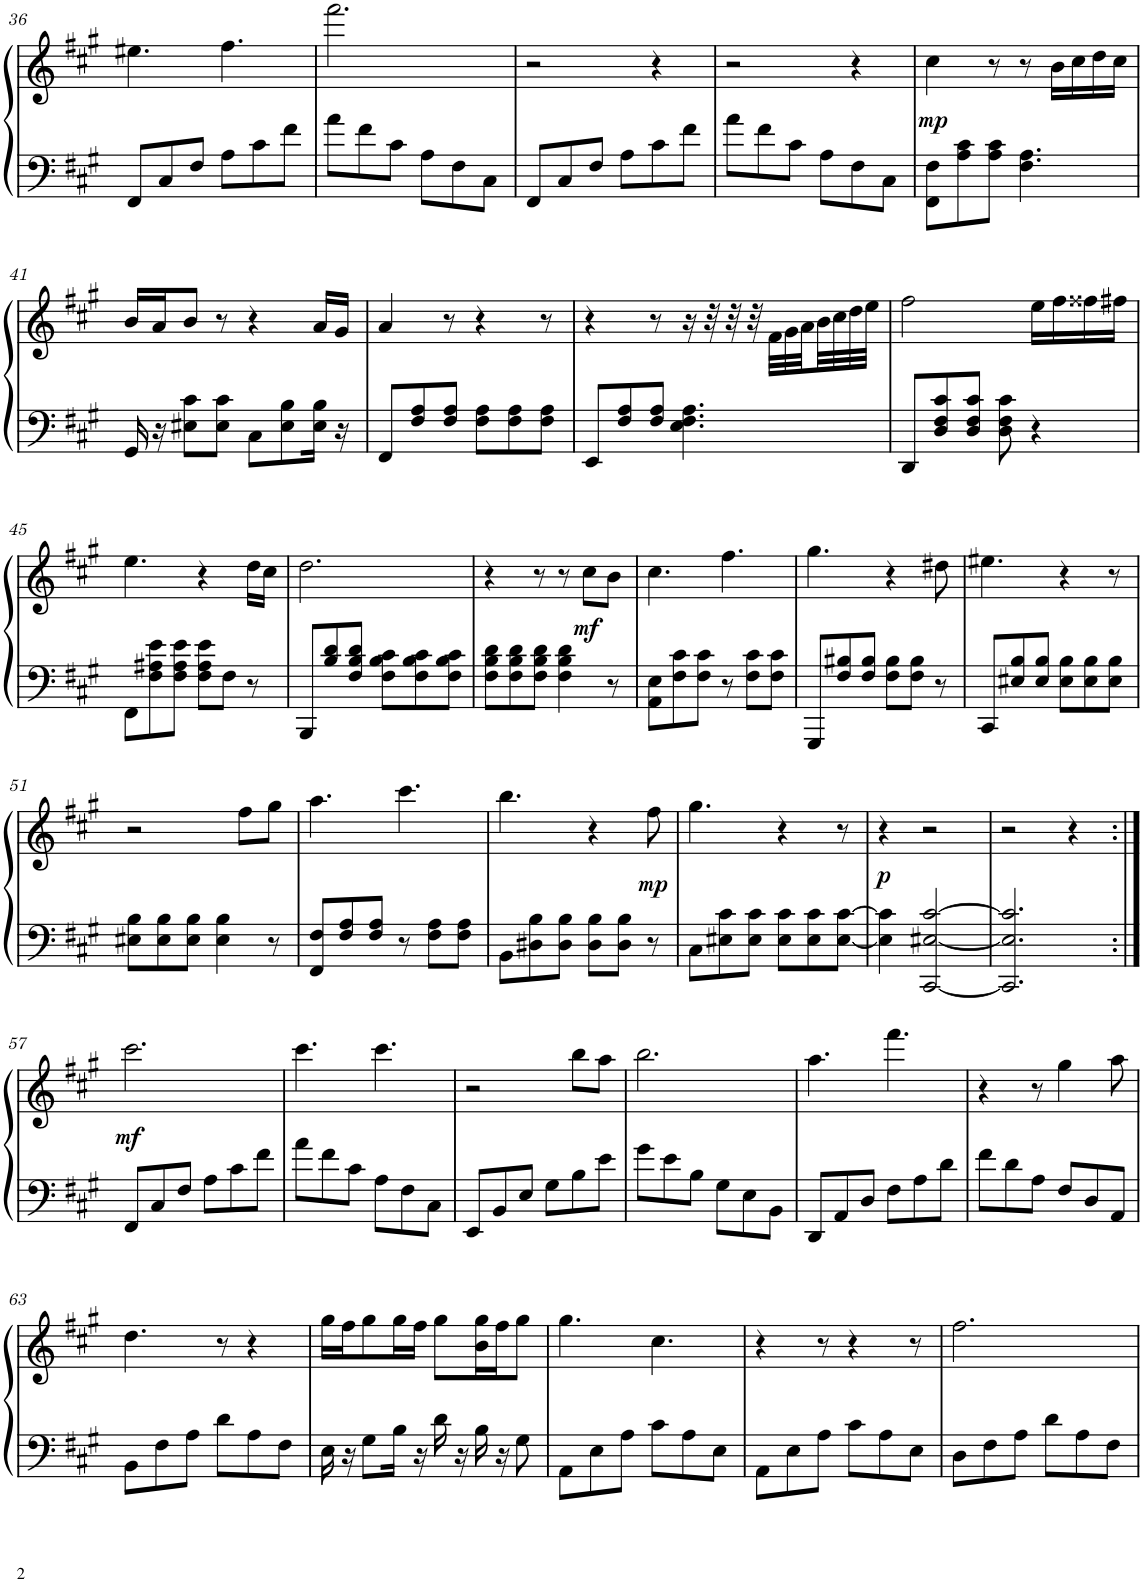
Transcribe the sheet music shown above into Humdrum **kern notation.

**kern	**kern	**dynam
*part1	*part1	*part1
*staff2	*staff1	*staff1/2
*I"Piano	*	*
*I'Pno	*	*
!!LO:PB:g=z
*clefF4	*clefG2	*
*k[f#c#g#]	*k[f#c#g#]	*
*A:	*A:	*
*M6/8	*M6/8	*
=36	=36	=36
8FF#/L	4.ee#X\	.
8C#/	.	.
8F#/J	.	.
8A\L	4.ff#\	.
8c#\	.	.
8f#\J	.	.
=37	=37	=37
8a\L	2.fff#\	.
8f#\	.	.
8c#\J	.	.
8A\L	.	.
8F#\	.	.
8C#\J	.	.
=38	=38	=38
8FF#/L	2r	.
8C#/	.	.
8F#/J	.	.
8A\L	.	.
8c#\	4r	.
8f#\J	.	.
=39	=39	=39
8a\L	2r	.
8f#\	.	.
8c#\J	.	.
8A\L	.	.
8F#\	4r	.
8C#\J	.	.
=40	=40	=40
!	!	!LO:DY:b
8FF#\ 8F#\L	4cc#\	mp
8A\ 8c#\	.	.
8A\ 8c#\J	8r	.
4.F#\ 4.A\	8r	.
.	16b\LL	.
.	16cc#\	.
.	16dd\	.
.	16cc#\JJ	.
!!LO:LB:g=z
=41	=41	=41
16GG#/	16b/LL	.
16r	16a/J	.
8E#X\ 8c#\L	8b/J	.
8E#\ 8c#\J	8r	.
8C#\L	4r	.
8E#\ 8B\	.	.
16E#\ 16B\Jk	16a/LL	.
16r	16g#/JJ	.
=42	=42	=42
8FF#/L	4a/	.
8F#/ 8A/	.	.
8F#/ 8A/J	8r	.
8F#\ 8A\L	4r	.
8F#\ 8A\	.	.
8F#\ 8A\J	8r	.
=43	=43	=43
8EE/L	4r	.
8F#/ 8A/	.	.
8F#/ 8A/J	8r	.
4.E\ 4.F#\ 4.A\	16r	.
.	32r	.
.	32r	.
.	32r	.
.	32f#\LLL	.
.	32g#\	.
.	32a\	.
.	32b\	.
.	32cc#\	.
.	32dd\	.
.	32ee\JJJ	.
=44	=44	=44
8DD/L	2ff#\	.
8D/ 8F#/ 8c#/	.	.
8D/ 8F#/ 8c#/J	.	.
8D\ 8F#\ 8c#\	.	.
4r	16ee\LL	.
.	16ff#\	.
.	16ff##X\	.
.	16ff#X\JJ	.
!!LO:LB:g=z
=45	=45	=45
8FF#\L	4.ee\	.
8F#\ 8A#X\ 8e\	.	.
8F#\ 8A#\ 8e\J	.	.
8F#\ 8A#\ 8e\L	4r	.
8F#\J	.	.
8r	16dd\LL	.
.	16cc#\JJ	.
=46	=46	=46
8BBB/L	2.dd\	.
8B/ 8d/	.	.
8F#/ 8B/ 8d/J	.	.
8F#\ 8B\ 8c#\L	.	.
8F#\ 8B\ 8c#\	.	.
8F#\ 8B\ 8c#\J	.	.
=47	=47	=47
8F#\ 8B\ 8d\L	4r	.
8F#\ 8B\ 8d\	.	.
8F#\ 8B\ 8d\J	8r	.
4F#\ 4B\ 4d\	8r	.
!	!	!LO:DY:b
.	8cc#\L	mf
8r	8b\J	.
=48	=48	=48
8AA\ 8E\L	4.cc#\	.
8F#\ 8c#\	.	.
8F#\ 8c#\J	.	.
8r	4.ff#\	.
8F#\ 8c#\L	.	.
8F#\ 8c#\J	.	.
=49	=49	=49
8GGG#/L	4.gg#\	.
8F#/ 8B#X/	.	.
8F#/ 8B#/J	.	.
8F#\ 8B#\L	4r	.
8F#\ 8B#\J	.	.
8r	8dd#X\	.
=50	=50	=50
8CC#/L	4.ee#X\	.
8E#X/ 8B/	.	.
8E#/ 8B/J	.	.
8E#\ 8B\L	4r	.
8E#\ 8B\	.	.
8E#\ 8B\J	8r	.
!!LO:LB:g=z
=51	=51	=51
8E#X\ 8B\L	2r	.
8E#\ 8B\	.	.
8E#\ 8B\J	.	.
4E#\ 4B\	.	.
.	8ff#\L	.
8r	8gg#\J	.
=52	=52	=52
8FF#/ 8F#/L	4.aa\	.
8F#/ 8A/	.	.
8F#/ 8A/J	.	.
8r	4.ccc#\	.
8F#\ 8A\L	.	.
8F#\ 8A\J	.	.
=53	=53	=53
8BB\L	4.bb\	.
8D#X\ 8B\	.	.
8D#\ 8B\J	.	.
8D#\ 8B\L	4r	.
8D#\ 8B\J	.	.
!	!	!LO:DY:b
8r	8ff#\	mp
=54	=54	=54
8C#\L	4.gg#\	.
8E#X\ 8c#\	.	.
8E#\ 8c#\J	.	.
8E#\ 8c#\L	4r	.
8E#\ 8c#\	.	.
[8E#\ [8c#\J	8r	.
=55	=55	=55
!	!	!LO:DY:b
4E#\] 4c#\]	4r	p
[2CC#/ [2E#X/ [2c#/	2r	.
=56	=56	=56
2.CC#/] 2.E#/] 2.c#/]	2r	.
.	4r	.
!!LO:LB:g=z
=57:|!	=57:|!	=57:|!
!	!	!LO:DY:b
8FF#/L	2.ccc#\	mf
8C#/	.	.
8F#/J	.	.
8A\L	.	.
8c#\	.	.
8f#\J	.	.
=58	=58	=58
8a\L	4.ccc#\	.
8f#\	.	.
8c#\J	.	.
8A\L	4.ccc#\	.
8F#\	.	.
8C#\J	.	.
=59	=59	=59
8EE/L	2r	.
8BB/	.	.
8E/J	.	.
8G#\L	.	.
8B\	8bb\L	.
8e\J	8aa\J	.
=60	=60	=60
8g#\L	2.bb\	.
8e\	.	.
8B\J	.	.
8G#\L	.	.
8E\	.	.
8BB\J	.	.
=61	=61	=61
8DD/L	4.aa\	.
8AA/	.	.
8D/J	.	.
8F#\L	4.fff#\	.
8A\	.	.
8d\J	.	.
=62	=62	=62
8f#\L	4r	.
8d\	.	.
8A\J	8r	.
8F#/L	4gg#\	.
8D/	.	.
8AA/J	8aa\	.
!!LO:LB:g=z
=63	=63	=63
8BB\L	4.dd\	.
8F#\	.	.
8A\J	.	.
8d\L	8r	.
8A\	4r	.
8F#\J	.	.
=64	=64	=64
16E\	16gg#\LL	.
16r	16ff#\J	.
8G#\L	8gg#\	.
16B\Jk	16gg#\L	.
16r	16ff#\JJ	.
16d\	8gg#\L	.
16r	.	.
16B\	16b\ 16gg#\L	.
16r	16ff#\J	.
8G#\	8gg#\J	.
=65	=65	=65
8AA\L	4.gg#\	.
8E\	.	.
8A\J	.	.
8c#\L	4.cc#\	.
8A\	.	.
8E\J	.	.
=66	=66	=66
8AA\L	4r	.
8E\	.	.
8A\J	8r	.
8c#\L	4r	.
8A\	.	.
8E\J	8r	.
=67	=67	=67
8D\L	2.ff#\	.
8F#\	.	.
8A\J	.	.
8d\L	.	.
8A\	.	.
8F#\J	.	.
=	=	=
*-	*-	*-
